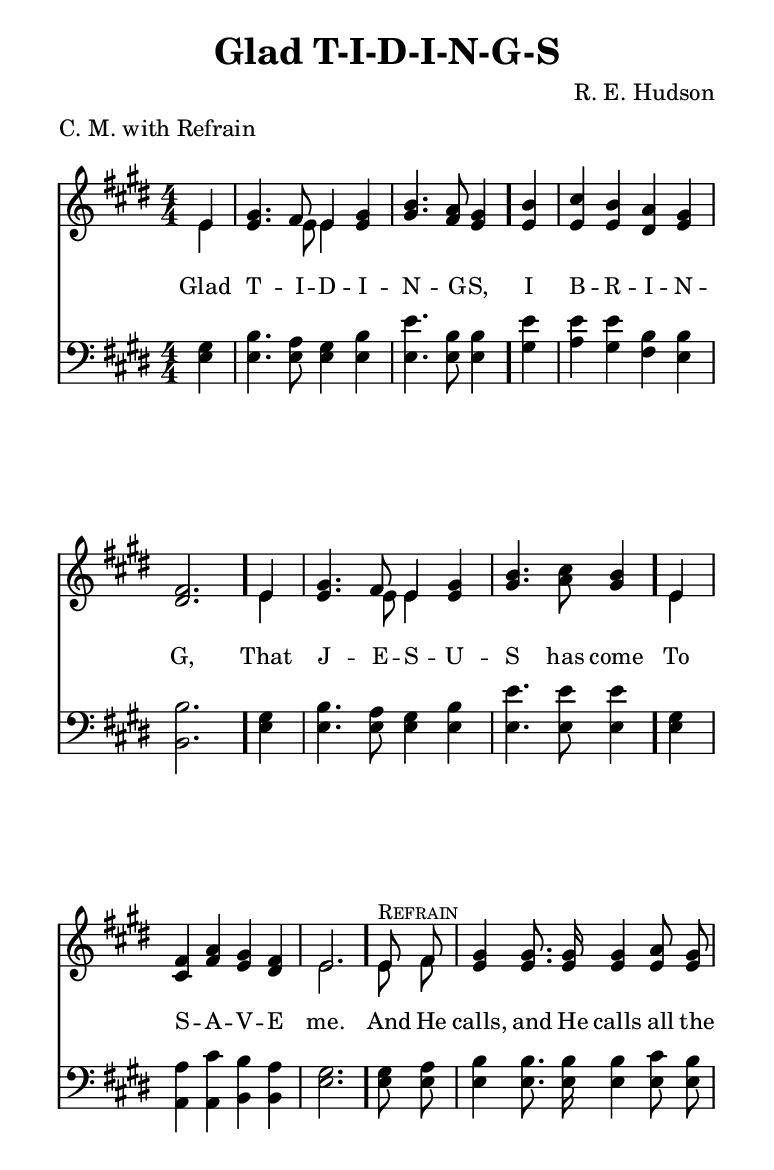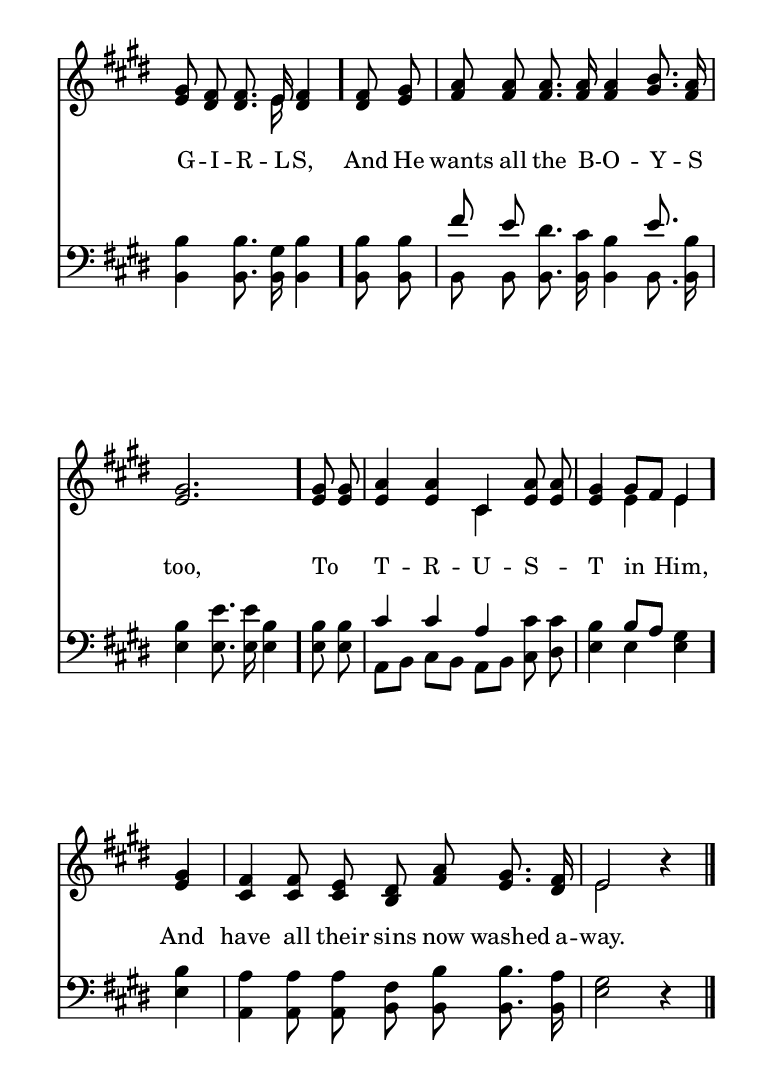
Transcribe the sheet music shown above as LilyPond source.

\include "common/global.ily"
\paper {
  \include "common/paper.ily"
  system-count = #(cond (is-eogsized 5) (#t #f))
}

\header{
  %children
  hymnnumber = "334"
  title = "Glad T-I-D-I-N-G-S"
  tunename = "At the Cross" % original has this as the poet
  meter = "C. M. with Refrain"
  poet = ""
  composer = "R. E. Hudson"
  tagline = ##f
}

global = {
  \include "common/overrides.ily"
  \override Staff.TimeSignature.style = #'numbered
  \time 4/4
  \override Score.MetronomeMark.transparent = ##t % hide all fermata changes too
  \tempo 4=90
  \key e \major
  \partial 4
  \autoBeamOff
}

notesSoprano = {
\global
\relative c' {

  e4 | gis4. fis8 e4 gis | b4. a8 gis4
  b4 | cis b a gis | fis2.
  e4 | gis4. fis8 e4 gis | b4. cis8 b4
  e,4 | fis a gis fis | e2. \eogbreak

  << s^\markup { \small \caps "Refrain" }
  { e8 fis | gis4 gis8. gis16 gis4 a8 gis | gis fis fis8. e16 fis4 } >>
  fis8 gis | a a a8. a16 a4 b8. a16 | gis2.
  gis8 gis | a4 a cis, a'8 a | gis4 gis8[ fis] e4
  gis4 | fis fis8 e dis a' gis8. fis16 | e2 r4

  \bar "|."

}
}

notesAlto = {
\global
\relative e' {

  e4 | e4. e8 e4 e | gis4. fis8 e4
  e4 | e e dis e | dis2.
  e4 | e4. e8 e4 e | gis4. a8 gis4
  e4 | cis fis e dis | e2.

  e8 fis | e4 e8. e16 e4 e8 e | e dis dis8. e16 dis4
  dis8 e | fis8 fis fis8. fis16 fis4 gis8. fis16 | e2.
  e8 e | e4 e cis4 e8 e | e4 e e
  e4 | cis cis8 cis b fis' e8. dis16 | e2 r4

}
}

notesTenor = {
\global
\relative a {

  gis4 | b4. a8 gis4 b | e4. b8 b4
  e4 | e e b b | b2.
  gis4 | b4. a8 gis4 b | e4. e8 e4
  gis,4 | a cis b a | gis2.

  gis8 a | b4 b8. b16 b4 cis8 b | b4 b8. gis16 b4
  b8 b | fis' e dis8. cis16 b4 e8. b16 | b4 e8. e16 b4
  b8 b | cis4 cis a cis8 cis | b4 b8[ a] gis4
  b4 | a a8 a fis b b8. a16 | gis2 r4

}
}

notesBass = {
\global
\relative f {

  e4 | e4. e8 e4 e | e4. e8 e4
  gis4 | a gis fis e | b2.
  e4 | e4. e8 e4 e | e4. e8 e4
  e4 | a, a b b | e2.

  e8 e | e4 e8. e16 e4 e8 e | b4 b8. b16 b4
  b8 b | b8 b b8. b16 b4 b8. b16 | e4 e8. e16 e4
  e8 e | a,[ b] cis[ b] a[ b] cis dis | e4 e e
  e4 | a, a8 a b b b8. b16 | e2 r4

}
}

Refrain = \lyricmode {

And He calls, and He calls all the G -- I -- R -- L -- S, \bar "."
And He wants all the B -- O -- Y -- S too, \bar "."
To _ T -- R -- U -- S -- _ T in Him, \bar "." % original has melismata here, but why ? for piano ?
And have all their sins now washed a -- way. \bar "."

}

wordsA = \lyricmode {

Glad T -- I -- D -- I -- N -- G -- S, \bar "." % original does not have bar here
I B -- R -- I -- N -- G, \bar "."
That J -- E -- S -- U -- S has come \bar "." % original does not have bar here
To S -- A -- V -- E me. \bar "."

\Refrain

}

\score {
  \context ChoirStaff <<
    \context Staff = upper <<
      \set Staff.autoBeaming = ##f
      \set ChoirStaff.systemStartDelimiter = #'SystemStartBar
      \set ChoirStaff.printPartCombineTexts = ##f
      \partcombine #'(2 . 9) \notesSoprano \notesAlto
      \context NullVoice = sopranos { \voiceOne << \notesSoprano >> }
      \context NullVoice = altos { \voiceTwo << \notesAlto >> }
      \context Lyrics = one   \lyricsto sopranos \wordsA
    >>
    \context Staff = men <<
      \set Staff.autoBeaming = ##f
      \clef bass
      \set ChoirStaff.printPartCombineTexts = ##f
      \partcombine #'(2 . 9) \notesTenor \notesBass
      \context NullVoice = tenors { \voiceOne << \notesTenor >> }
      \context NullVoice = basses { \voiceTwo << \notesBass >> }
    >>
  >>
  \layout {
    \include "common/layout.ily"
  }
  \midi{
    \include "common/midi.ily"
  }
}

\version "2.19.49"  % necessary for upgrading to future LilyPond versions.

% vi:set et ts=2 sw=2 ai nocindent syntax=lilypond:
